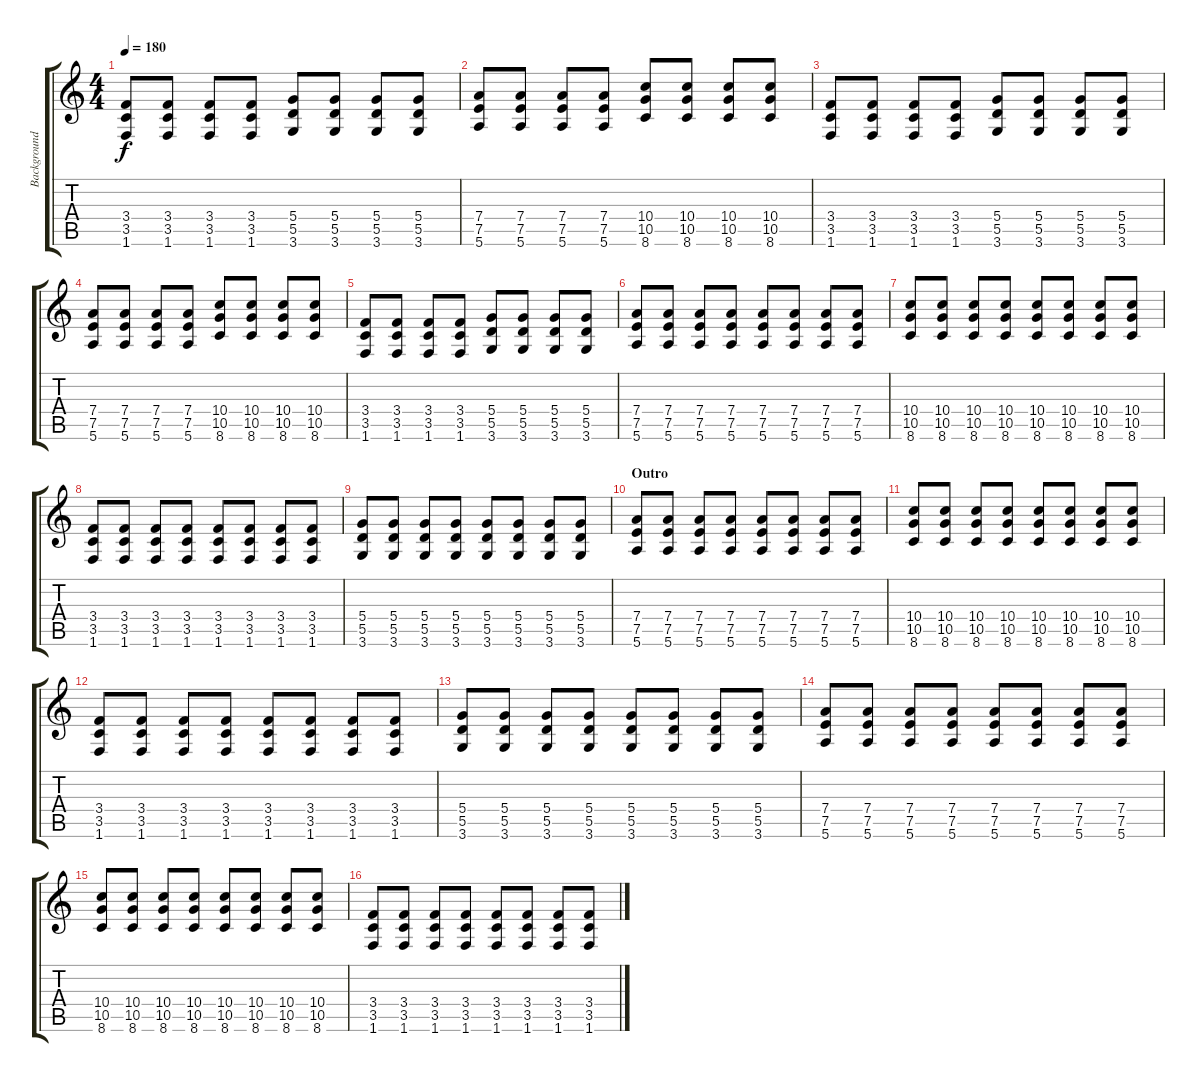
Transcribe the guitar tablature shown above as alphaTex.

\track ("Background Guitar" "Background") {instrument overdrivenguitar}
\staff {score tabs}
\tuning (E4 B3 G3 D3 A2 E2) {hide}
\ts (4 4)
\tempo 180
\clef g2
\ks c
(3.4 3.5 1.6).8{dy f} (3.4 3.5 1.6).8 (3.4 3.5 1.6).8 (3.4 3.5 1.6).8 (5.4 5.5 3.6).8 (5.4 5.5 3.6).8 (5.4 5.5 3.6).8 (5.4 5.5 3.6).8 |
(7.4 7.5 5.6).8 (7.4 7.5 5.6).8 (7.4 7.5 5.6).8 (7.4 7.5 5.6).8 (10.4 10.5 8.6).8 (10.4 10.5 8.6).8 (10.4 10.5 8.6).8 (10.4 10.5 8.6).8 |
(3.4 3.5 1.6).8 (3.4 3.5 1.6).8 (3.4 3.5 1.6).8 (3.4 3.5 1.6).8 (5.4 5.5 3.6).8 (5.4 5.5 3.6).8 (5.4 5.5 3.6).8 (5.4 5.5 3.6).8 |
(7.4 7.5 5.6).8 (7.4 7.5 5.6).8 (7.4 7.5 5.6).8 (7.4 7.5 5.6).8 (10.4 10.5 8.6).8 (10.4 10.5 8.6).8 (10.4 10.5 8.6).8 (10.4 10.5 8.6).8 |
(3.4 3.5 1.6).8 (3.4 3.5 1.6).8 (3.4 3.5 1.6).8 (3.4 3.5 1.6).8 (5.4 5.5 3.6).8 (5.4 5.5 3.6).8 (5.4 5.5 3.6).8 (5.4 5.5 3.6).8 |
(7.4 7.5 5.6).8 (7.4 7.5 5.6).8 (7.4 7.5 5.6).8 (7.4 7.5 5.6).8 (7.4 7.5 5.6).8 (7.4 7.5 5.6).8 (7.4 7.5 5.6).8 (7.4 7.5 5.6).8 |
(10.4 10.5 8.6).8 (10.4 10.5 8.6).8 (10.4 10.5 8.6).8 (10.4 10.5 8.6).8 (10.4 10.5 8.6).8 (10.4 10.5 8.6).8 (10.4 10.5 8.6).8 (10.4 10.5 8.6).8 |
(3.4 3.5 1.6).8 (3.4 3.5 1.6).8 (3.4 3.5 1.6).8 (3.4 3.5 1.6).8 (3.4 3.5 1.6).8 (3.4 3.5 1.6).8 (3.4 3.5 1.6).8 (3.4 3.5 1.6).8 |
(5.4 5.5 3.6).8 (5.4 5.5 3.6).8 (5.4 5.5 3.6).8 (5.4 5.5 3.6).8 (5.4 5.5 3.6).8 (5.4 5.5 3.6).8 (5.4 5.5 3.6).8 (5.4 5.5 3.6).8 |
\section ("" "Outro")
(7.4 7.5 5.6).8 (7.4 7.5 5.6).8 (7.4 7.5 5.6).8 (7.4 7.5 5.6).8 (7.4 7.5 5.6).8 (7.4 7.5 5.6).8 (7.4 7.5 5.6).8 (7.4 7.5 5.6).8 |
(10.4 10.5 8.6).8 (10.4 10.5 8.6).8 (10.4 10.5 8.6).8 (10.4 10.5 8.6).8 (10.4 10.5 8.6).8 (10.4 10.5 8.6).8 (10.4 10.5 8.6).8 (10.4 10.5 8.6).8 |
(3.4 3.5 1.6).8 (3.4 3.5 1.6).8 (3.4 3.5 1.6).8 (3.4 3.5 1.6).8 (3.4 3.5 1.6).8 (3.4 3.5 1.6).8 (3.4 3.5 1.6).8 (3.4 3.5 1.6).8 |
(5.4 5.5 3.6).8 (5.4 5.5 3.6).8 (5.4 5.5 3.6).8 (5.4 5.5 3.6).8 (5.4 5.5 3.6).8 (5.4 5.5 3.6).8 (5.4 5.5 3.6).8 (5.4 5.5 3.6).8 |
(7.4 7.5 5.6).8 (7.4 7.5 5.6).8 (7.4 7.5 5.6).8 (7.4 7.5 5.6).8 (7.4 7.5 5.6).8 (7.4 7.5 5.6).8 (7.4 7.5 5.6).8 (7.4 7.5 5.6).8 |
(10.4 10.5 8.6).8 (10.4 10.5 8.6).8 (10.4 10.5 8.6).8 (10.4 10.5 8.6).8 (10.4 10.5 8.6).8 (10.4 10.5 8.6).8 (10.4 10.5 8.6).8 (10.4 10.5 8.6).8 |
(3.4 3.5 1.6).8 (3.4 3.5 1.6).8 (3.4 3.5 1.6).8 (3.4 3.5 1.6).8 (3.4 3.5 1.6).8 (3.4 3.5 1.6).8 (3.4 3.5 1.6).8 (3.4 3.5 1.6).8
